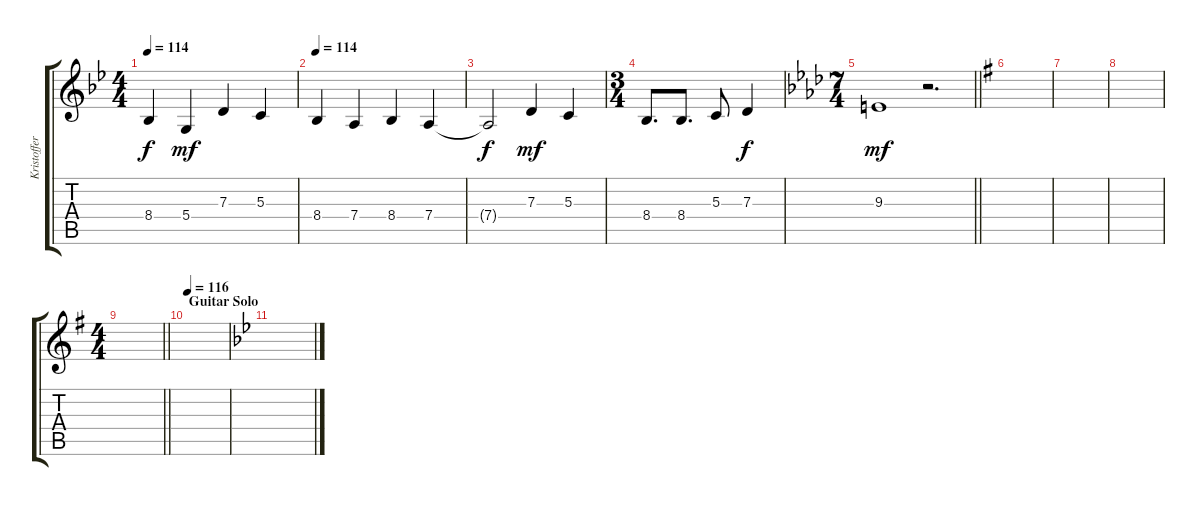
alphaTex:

\track ("Kristoffer vocals" "Kristoffer") {instrument lead1square}
\staff {score tabs}
\tuning (E4 B3 G3 D3 A2 E2) {hide}
\ts (4 4)
\tempo 114
\clef g2
\ks bb
8.4{t}.4{dy f} 5.4.4{dy mf} 7.3.4 5.3.4 |
\tempo 114
8.4.4 7.4.4 8.4.4 7.4.4 |
7.4{t}.2{dy f} 7.3.4{dy mf} 5.3.4 |
\ts (3 4)
8.4.8{d} 8.4.8{d} 5.3.8 7.3.4{dy f} |
\ts (7 4)
\barLineRight lightlight
\ks ab
9.3.1{dy mf} r.2{d} |
\ks g
|
|
|
\ts (4 4)
\barLineRight lightlight
|
\section ("" "Guitar Solo")
\tempo 116
|
\ks bb
